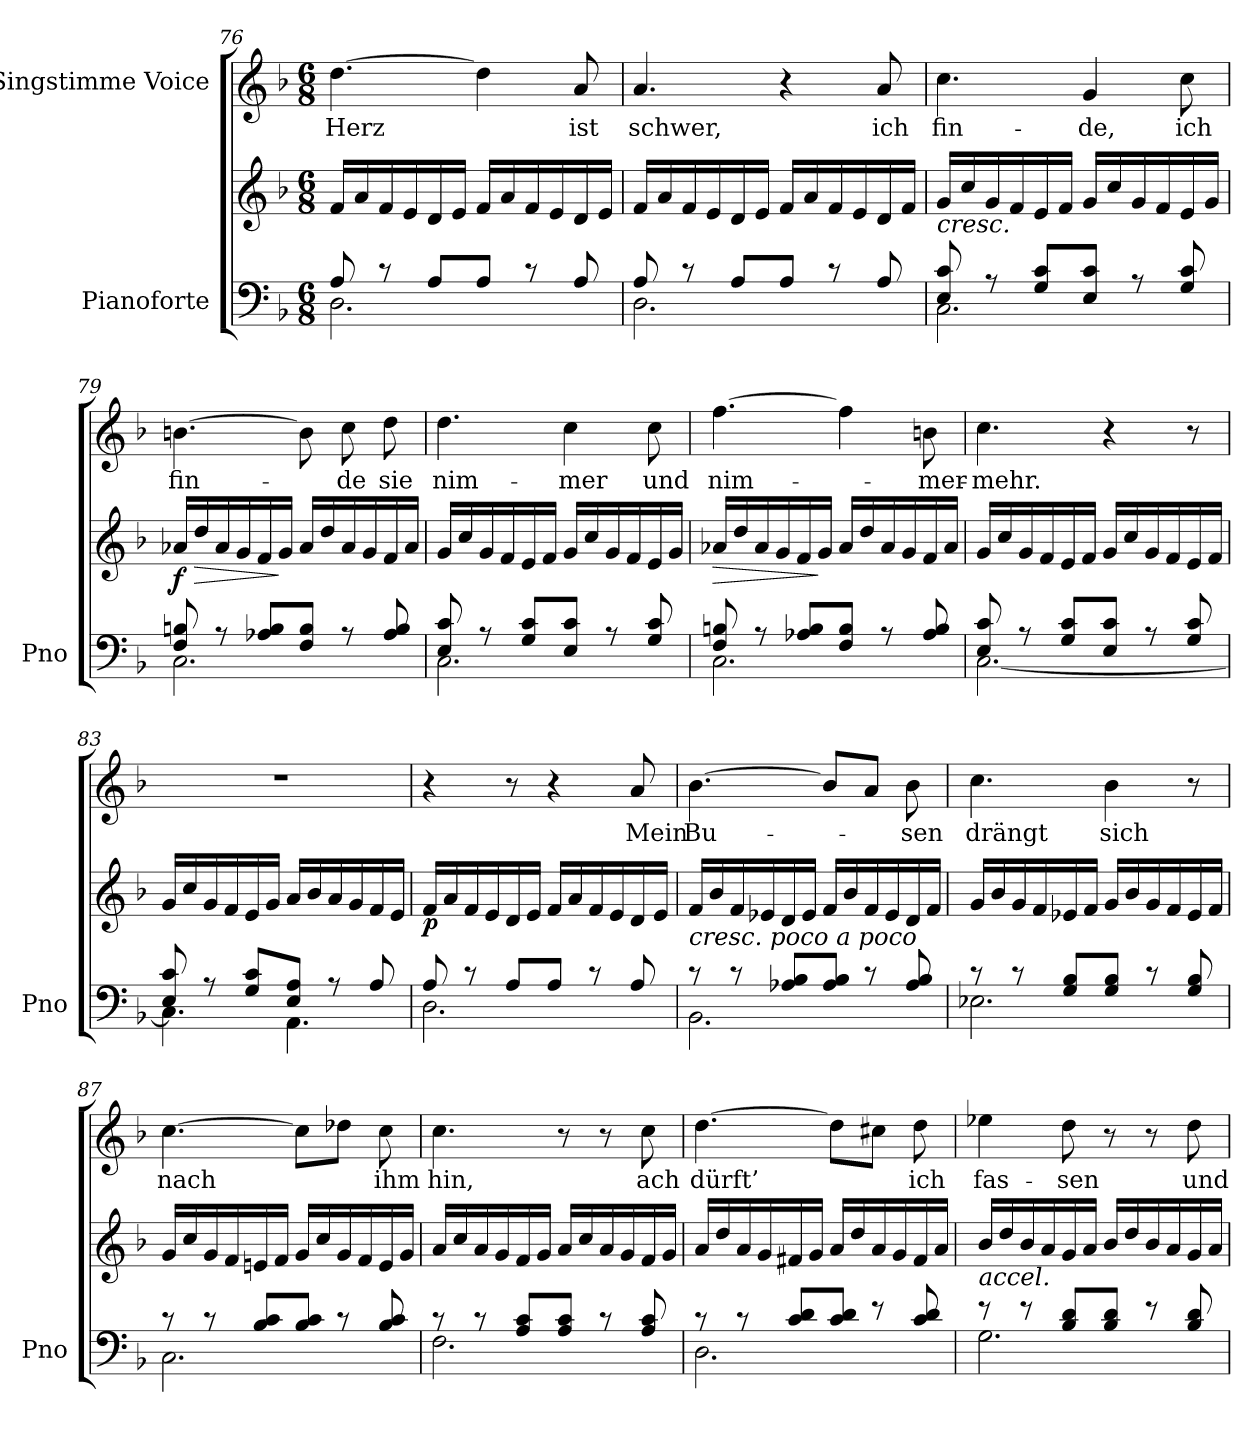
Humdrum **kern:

**kern	**kern	**dynam	**kern	**text
*part2	*part2	*part2	*part1	*part1
*staff3	*staff2	*staff2/3	*staff1	*staff1
*I"Pianoforte	*	*	*I"Singstimme Voice	*
*I'Pno	*	*	*	*
!!LO:LB:g=z
*clefF4	*clefG2	*	*clefG2	*
*k[b-]	*k[b-]	*	*k[b-]	*
*M6/8	*M6/8	*	*M6/8	*
=76	=76	=76	=76	=76
*^	*	*	*	*
!	!	!	!	!	!LO:LY:b
8A/	2.D\	16f/LL	.	[4.dd\	Herz
.	.	16a/	.	.	.
8r	.	16f/	.	.	.
.	.	16e/	.	.	.
8A/L	.	16d/	.	.	.
.	.	16e/JJ	.	.	.
8A/J	.	16f/LL	.	4dd\]	.
.	.	16a/	.	.	.
8r	.	16f/	.	.	.
.	.	16e/	.	.	.
!	!	!	!	!	!LO:LY:b
8A/	.	16d/	.	8a/	ist
.	.	16e/JJ	.	.	.
=77	=77	=77	=77	=77	=77
!	!	!	!	!	!LO:LY:b
8A/	2.D\	16f/LL	.	4.a/	schwer,
.	.	16a/	.	.	.
8r	.	16f/	.	.	.
.	.	16e/	.	.	.
8A/L	.	16d/	.	.	.
.	.	16e/JJ	.	.	.
8A/J	.	16f/LL	.	4r	.
.	.	16a/	.	.	.
8r	.	16f/	.	.	.
.	.	16e/	.	.	.
!	!	!	!	!	!LO:LY:b
8A/	.	16d/	.	8a/	ich
.	.	16f/JJ	.	.	.
=78	=78	=78	=78	=78	=78
!	!	!LO:TX:b:i:t=cresc.	!	!	!
!	!	!	!	!	!LO:LY:b
8E/ 8c/	2.C\	16g/LL	.	4.cc\	fin-
.	.	16cc/	.	.	.
8r	.	16g/	.	.	.
.	.	16f/	.	.	.
8G/ 8c/L	.	16e/	.	.	.
.	.	16f/JJ	.	.	.
!	!	!	!	!	!LO:LY:b
8E/ 8c/J	.	16g/LL	.	4g/	-de,
.	.	16cc/	.	.	.
8r	.	16g/	.	.	.
.	.	16f/	.	.	.
!	!	!	!	!	!LO:LY:b
8G/ 8c/	.	16e/	.	8cc\	ich
.	.	16g/JJ	.	.	.
!!LO:LB:g=z
=79	=79	=79	=79	=79	=79
!	!	!	!LO:DY:b	!	!LO:LY:b
8F/ 8Bn/	2.C\	16a-X/LL	f	[4.bn\	fin-
!	!	!	!LO:HP:b	!	!
.	.	16dd/	>	.	.
8r	.	16a-/	.	.	.
.	.	16g/	.	.	.
8A-X/ 8B/L	.	16f/	.	.	.
.	.	16g/JJ	]	.	.
8F/ 8B/J	.	16a-/LL	.	8b\]	.
.	.	16dd/	.	.	.
!	!	!	!	!	!LO:LY:b
8r	.	16a-/	.	8cc\	-de
.	.	16g/	.	.	.
!	!	!	!	!	!LO:LY:b
8A-/ 8B/	.	16f/	.	8dd\	sie
.	.	16a-/JJ	.	.	.
!!LO:PB:g=z
=80	=80	=80	=80	=80	=80
!	!	!	!	!	!LO:LY:b
8E/ 8c/	2.C\	16g/LL	.	4.dd\	nim-
.	.	16cc/	.	.	.
8r	.	16g/	.	.	.
.	.	16f/	.	.	.
8G/ 8c/L	.	16e/	.	.	.
.	.	16f/JJ	.	.	.
!	!	!	!	!	!LO:LY:b
8E/ 8c/J	.	16g/LL	.	4cc\	-mer
.	.	16cc/	.	.	.
8r	.	16g/	.	.	.
.	.	16f/	.	.	.
!	!	!	!	!	!LO:LY:b
8G/ 8c/	.	16e/	.	8cc\	und
.	.	16g/JJ	.	.	.
=81	=81	=81	=81	=81	=81
!	!	!	!LO:HP:b	!	!LO:LY:b
8F/ 8Bn/	2.C\	16a-X/LL	>	[4.ff\	nim-
.	.	16dd/	.	.	.
8r	.	16a-/	.	.	.
.	.	16g/	.	.	.
8A-X/ 8B/L	.	16f/	.	.	.
.	.	16g/JJ	]	.	.
8F/ 8B/J	.	16a-/LL	.	4ff\]	.
.	.	16dd/	.	.	.
8r	.	16a-/	.	.	.
.	.	16g/	.	.	.
!	!	!	!	!	!LO:LY:b
8A-/ 8B/	.	16f/	.	8bn\	-mer-
.	.	16a-/JJ	.	.	.
=82	=82	=82	=82	=82	=82
!	!	!	!	!	!LO:LY:b
8E/ 8c/	[2.C\	16g/LL	.	4.cc\	-mehr.
.	.	16cc/	.	.	.
8r	.	16g/	.	.	.
.	.	16f/	.	.	.
8G/ 8c/L	.	16e/	.	.	.
.	.	16f/JJ	.	.	.
8E/ 8c/J	.	16g/LL	.	4r	.
.	.	16cc/	.	.	.
8r	.	16g/	.	.	.
.	.	16f/	.	.	.
8G/ 8c/	.	16e/	.	8r	.
.	.	16f/JJ	.	.	.
!!LO:LB:g=z
=83	=83	=83	=83	=83	=83
8E/ 8c/	4.C\]	16g/LL	.	2.r	.
.	.	16cc/	.	.	.
8r	.	16g/	.	.	.
.	.	16f/	.	.	.
8G/ 8c/L	.	16e/	.	.	.
.	.	16g/JJ	.	.	.
8E/ 8A/J	4.AA\	16a/LL	.	.	.
.	.	16b-/	.	.	.
8r	.	16a/	.	.	.
.	.	16g/	.	.	.
8A/	.	16f/	.	.	.
.	.	16e/JJ	.	.	.
!!LO:LB:g=z
=84	=84	=84	=84	=84	=84
!	!	!	!LO:DY:b	!	!
8A/	2.D\	16f/LL	p	4r	.
.	.	16a/	.	.	.
8r	.	16f/	.	.	.
.	.	16e/	.	.	.
8A/L	.	16d/	.	8r	.
.	.	16e/JJ	.	.	.
8A/J	.	16f/LL	.	4r	.
.	.	16a/	.	.	.
8r	.	16f/	.	.	.
.	.	16e/	.	.	.
!	!	!	!	!	!LO:LY:b
8A/	.	16d/	.	8a/	Mein
.	.	16e/JJ	.	.	.
=85	=85	=85	=85	=85	=85
!	!	!LO:TX:b:i:t=cresc. poco a poco	!	!	!
!	!	!	!	!	!LO:LY:b
8r	2.BB-\	16f/LL	.	[4.b-\	Bu-
.	.	16b-/	.	.	.
8r	.	16f/	.	.	.
.	.	16e-X/	.	.	.
8A-X/ 8B-/L	.	16d/	.	.	.
.	.	16e-/JJ	.	.	.
8A-/ 8B-/J	.	16f/LL	.	8b-/L]	.
.	.	16b-/	.	.	.
8r	.	16f/	.	8a/J	.
.	.	16e-/	.	.	.
!	!	!	!	!	!LO:LY:b
8A-/ 8B-/	.	16d/	.	8b-\	-sen
.	.	16f/JJ	.	.	.
=86	=86	=86	=86	=86	=86
!	!	!	!	!	!LO:LY:b
8r	2.E-X\	16g/LL	.	4.cc\	drängt
.	.	16b-/	.	.	.
8r	.	16g/	.	.	.
.	.	16f/	.	.	.
8G/ 8B-/L	.	16e-X/	.	.	.
.	.	16f/JJ	.	.	.
!	!	!	!	!	!LO:LY:b
8G/ 8B-/J	.	16g/LL	.	4b-\	sich
.	.	16b-/	.	.	.
8r	.	16g/	.	.	.
.	.	16f/	.	.	.
8G/ 8B-/	.	16e-/	.	8r	.
.	.	16f/JJ	.	.	.
!!LO:LB:g=z
=87	=87	=87	=87	=87	=87
!	!	!	!	!	!LO:LY:b
8r	2.C\	16g/LL	.	[4.cc\	nach
.	.	16cc/	.	.	.
8r	.	16g/	.	.	.
.	.	16f/	.	.	.
8B-/ 8c/L	.	16en/	.	.	.
.	.	16f/JJ	.	.	.
8B-/ 8c/J	.	16g/LL	.	8cc\L]	.
.	.	16cc/	.	.	.
8r	.	16g/	.	8dd-X\J	.
.	.	16f/	.	.	.
!	!	!	!	!	!LO:LY:b
8B-/ 8c/	.	16e/	.	8cc\	ihm
.	.	16g/JJ	.	.	.
!!LO:LB:g=z
=88	=88	=88	=88	=88	=88
!	!	!	!	!	!LO:LY:b
8r	2.F\	16a/LL	.	4.cc\	hin,
.	.	16cc/	.	.	.
8r	.	16a/	.	.	.
.	.	16g/	.	.	.
8A/ 8c/L	.	16f/	.	.	.
.	.	16g/JJ	.	.	.
8A/ 8c/J	.	16a/LL	.	8r	.
.	.	16cc/	.	.	.
8r	.	16a/	.	8r	.
.	.	16g/	.	.	.
!	!	!	!	!	!LO:LY:b
8A/ 8c/	.	16f/	.	8cc\	ach
.	.	16g/JJ	.	.	.
=89	=89	=89	=89	=89	=89
!	!	!	!	!	!LO:LY:b
8r	2.D\	16a/LL	.	[4.dd\	dürft’
.	.	16dd/	.	.	.
8r	.	16a/	.	.	.
.	.	16g/	.	.	.
8c/ 8d/L	.	16f#X/	.	.	.
.	.	16g/JJ	.	.	.
8c/ 8d/J	.	16a/LL	.	8dd\L]	.
.	.	16dd/	.	.	.
8r	.	16a/	.	8cc#X\J	.
.	.	16g/	.	.	.
!	!	!	!	!	!LO:LY:b
8c/ 8d/	.	16f#/	.	8dd\	ich
.	.	16a/JJ	.	.	.
=90	=90	=90	=90	=90	=90
!	!	!LO:TX:b:i:t=accel.	!	!	!
!	!	!	!	!	!LO:LY:b
8r	2.G\	16b-/LL	.	4ee-X\	fas-
.	.	16dd/	.	.	.
8r	.	16b-/	.	.	.
.	.	16a/	.	.	.
!	!	!	!	!	!LO:LY:b
8B-/ 8d/L	.	16g/	.	8dd\	-sen
.	.	16a/JJ	.	.	.
8B-/ 8d/J	.	16b-/LL	.	8r	.
.	.	16dd/	.	.	.
8r	.	16b-/	.	8r	.
.	.	16a/	.	.	.
!	!	!	!	!	!LO:LY:b
8B-/ 8d/	.	16g/	.	8dd\	und
.	.	16a/JJ	.	.	.
*v	*v	*	*	*	*
=	=	=	=	=
*-	*-	*-	*-	*-
